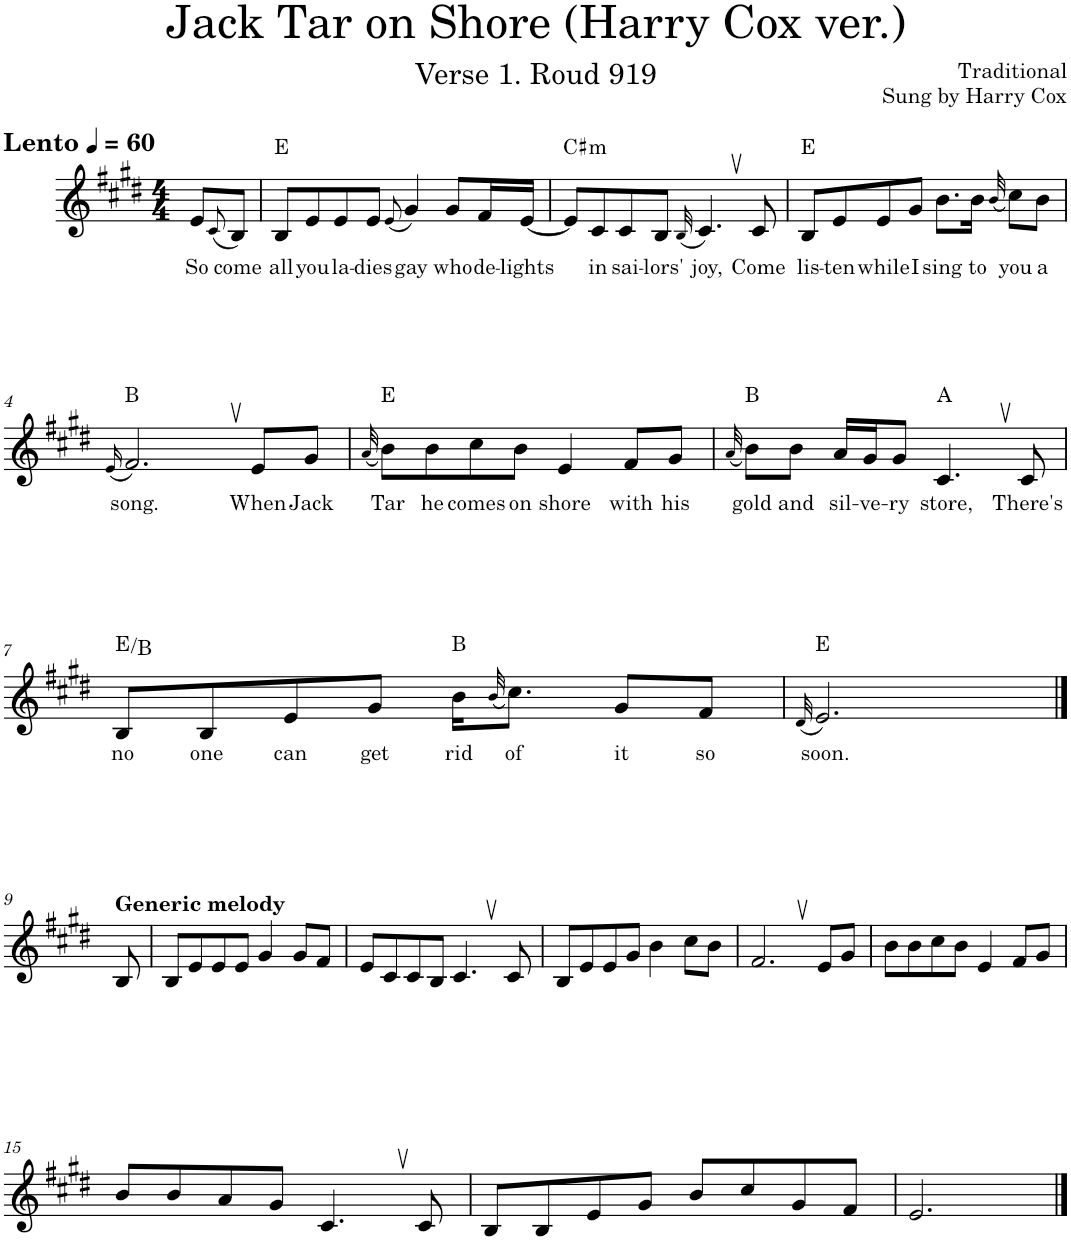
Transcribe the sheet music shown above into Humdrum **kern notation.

**kern	**text	**harte
*part1	*part1	*part1
*staff1	*staff1	*
*I"Piano	*	*
*I'Pno.	*	*
*clefG2	*	*
*k[f#c#g#d#]	*	*
*M4/4	*	*
*MM60	*	*
=	=	=
!LO:TX:a:B:t=Lento	!	!
!	!LO:LY:b	!
8e/L	So	.
(8qc#/	.	.
!	!LO:LY:b	!
8B/J)	come	.
=1	=1	=1
!	!LO:LY:b	!
8B/L	all	E:maj
!	!LO:LY:b	!
8e/	you	.
!	!LO:LY:b	!
8e/	la-	.
!	!LO:LY:b	!
8e/J	-dies	.
(8qe/	.	.
!	!LO:LY:b	!
4g#/)	gay	.
!	!LO:LY:b	!
8g#/L	who	.
!	!LO:LY:b	!
16f#/L	de-	.
!	!LO:LY:b	!
[16e/JJ	-lights	.
=2	=2	=2
!	!	!LO:H:kt=m
8e/L]	.	C#:min
!	!LO:LY:b	!
8c#/	in	.
!	!LO:LY:b	!
8c#/	sai-	.
!	!LO:LY:b	!
8B/J	-lors'	.
(32qB/	.	.
!	!LO:LY:b	!
4.c#,/)	joy,	.
!	!LO:LY:b	!
8c#/	Come	.
=3	=3	=3
!	!LO:LY:b	!
8B/L	lis-	E:maj
!	!LO:LY:b	!
8e/	-ten	.
!	!LO:LY:b	!
8e/	while	.
!	!LO:LY:b	!
8g#/J	I	.
!	!LO:LY:b	!
8.b\L	sing	.
!	!LO:LY:b	!
16b\Jk	to	.
(32qb/	.	.
!	!LO:LY:b	!
8cc#\L)	you	.
!	!LO:LY:b	!
8b\J	a	.
!!LO:LB:g=z
=4	=4	=4
(16qe/	.	.
!	!LO:LY:b	!
2.f#,/)	song.	B:maj
!	!LO:LY:b	!
8e/L	When	.
!	!LO:LY:b	!
8g#/J	Jack	.
=5	=5	=5
(32qa/	.	.
!	!LO:LY:b	!
8b\L)	Tar	E:maj
!	!LO:LY:b	!
8b\	he	.
!	!LO:LY:b	!
8cc#\	comes	.
!	!LO:LY:b	!
8b\J	on	.
!	!LO:LY:b	!
4e/	shore	.
!	!LO:LY:b	!
8f#/L	with	.
!	!LO:LY:b	!
8g#/J	his	.
=6	=6	=6
(32qa/	.	.
!	!LO:LY:b	!
8b\L)	gold	B:maj
!	!LO:LY:b	!
8b\J	and	.
!	!LO:LY:b	!
16a/LL	sil-	.
!	!LO:LY:b	!
16g#/J	-ve-	.
!	!LO:LY:b	!
8g#/J	-ry	.
!	!LO:LY:b	!
4.c#,/	store,	A:maj
!	!LO:LY:b	!
8c#/	There's	.
!!LO:LB:g=z
=7	=7	=7
!	!LO:LY:b	!
8B/L	no	E:maj/5
!	!LO:LY:b	!
8B/	one	.
!	!LO:LY:b	!
8e/	can	.
!	!LO:LY:b	!
8g#/J	get	.
!	!LO:LY:b	!
16b\KL	rid	B:maj
(32qb/	.	.
!	!LO:LY:b	!
8.cc#\J)	of	.
!	!LO:LY:b	!
8g#/L	it	.
!	!LO:LY:b	!
8f#/J	so	.
=8	=8	=8
(32qd#/	.	.
!	!LO:LY:b	!
2.e/)	soon.	E:maj
!!LO:LB:g=z
==9	==9	==9
!LO:TX:a:B:t=Generic melody	!	!
8B/	.	.
=10	=10	=10
8B/L	.	.
8e/	.	.
8e/	.	.
8e/J	.	.
4g#/	.	.
8g#/L	.	.
8f#/J	.	.
=11	=11	=11
8e/L	.	.
8c#/	.	.
8c#/	.	.
8B/J	.	.
4.c#,/	.	.
8c#/	.	.
=12	=12	=12
8B/L	.	.
8e/	.	.
8e/	.	.
8g#/J	.	.
4b\	.	.
8cc#\L	.	.
8b\J	.	.
=13	=13	=13
2.f#,/	.	.
8e/L	.	.
8g#/J	.	.
=14	=14	=14
8b\L	.	.
8b\	.	.
8cc#\	.	.
8b\J	.	.
4e/	.	.
8f#/L	.	.
8g#/J	.	.
!!LO:LB:g=z
=15	=15	=15
8b/L	.	.
8b/	.	.
8a/	.	.
8g#/J	.	.
4.c#,/	.	.
8c#/	.	.
=16	=16	=16
8B/L	.	.
8B/	.	.
8e/	.	.
8g#/J	.	.
8b/L	.	.
8cc#/	.	.
8g#/	.	.
8f#/J	.	.
=17	=17	=17
2.e/	.	.
==	==	==
*-	*-	*-
